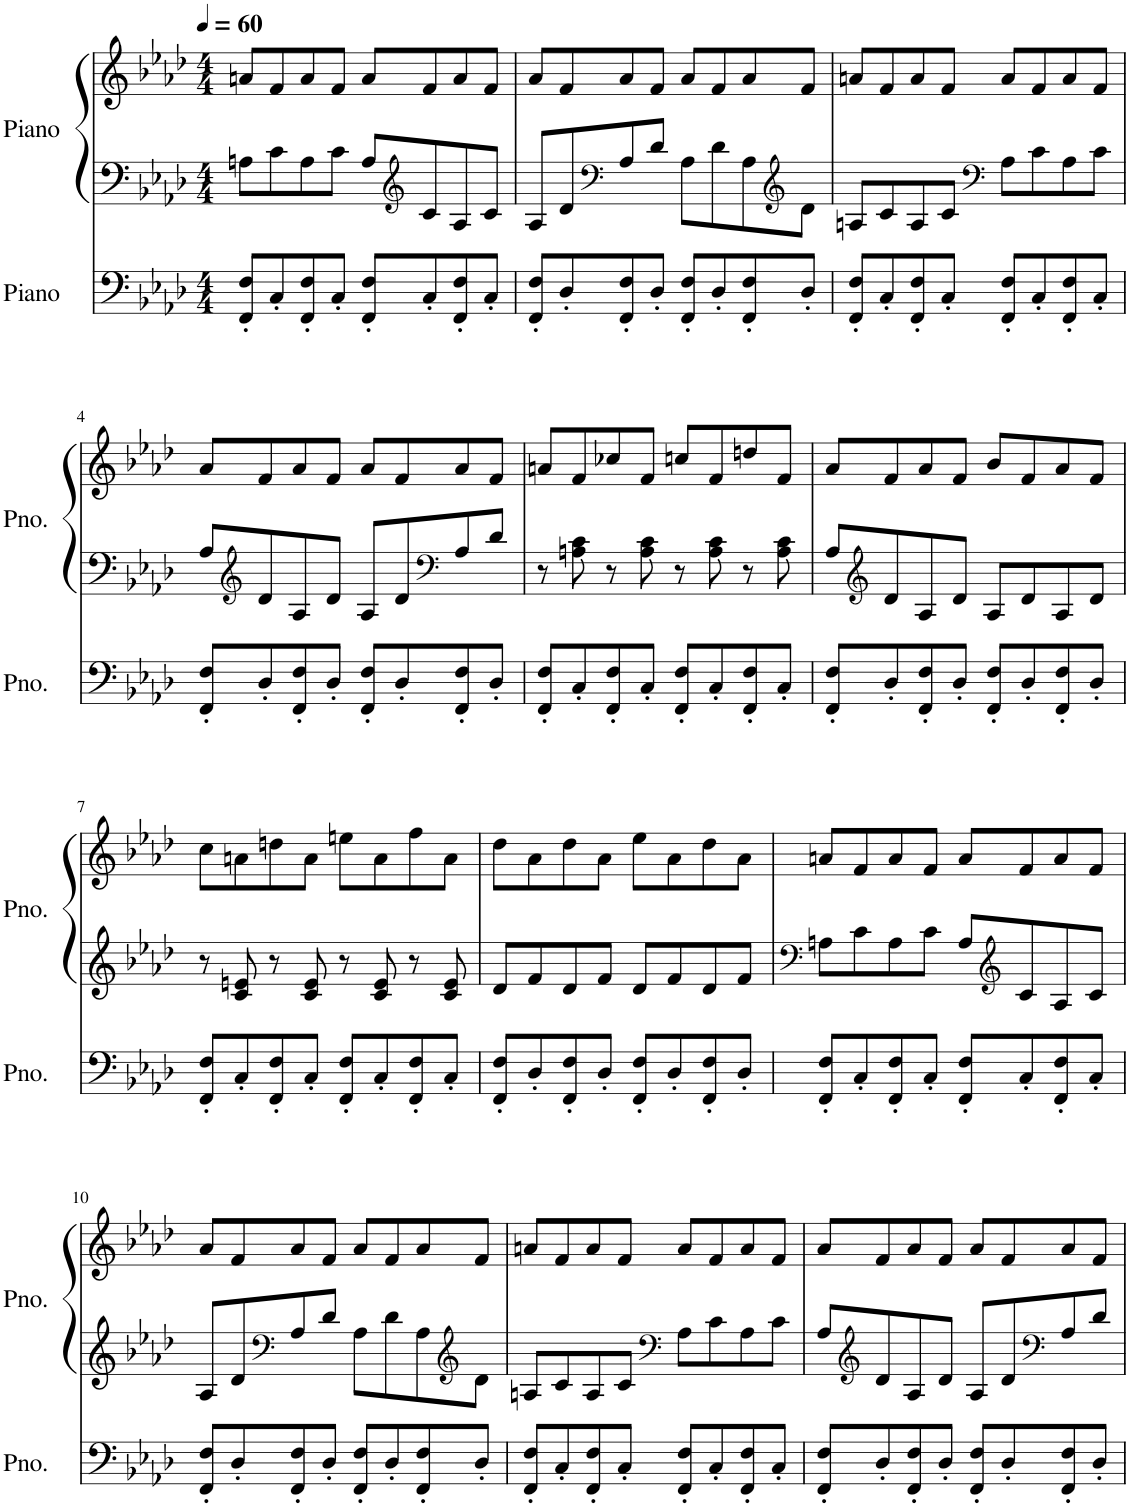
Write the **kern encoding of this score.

**kern	**kern	**kern
*part2	*part1	*part1
*staff3	*staff2	*staff1
*I"Piano	*I"Piano	*
*I'Pno.	*I'Pno.	*
*clefF4	*clefF4	*clefG2
*k[b-e-a-d-]	*k[b-e-a-d-]	*k[b-e-a-d-]
*M4/4	*M4/4	*M4/4
*MM60	*MM60	*MM60
=1	=1	=1
8FF/' 8F/'L	8An\L	8an/L
8C'/	8c\	8f/
8FF/' 8F/'	8A\	8a/
8C'/J	8c\J	8f/J
8FF/' 8F/'L	8A/L	8a/L
*	*clefG2	*
8C'/	8c/	8f/
8FF/' 8F/'	8A/	8a/
8C'/J	8c/J	8f/J
=2	=2	=2
8FF/' 8F/'L	8A-/L	8a-/L
8D-'/	8d-/	8f/
*	*clefF4	*
8FF/' 8F/'	8A-/	8a-/
8D-'/J	8d-/J	8f/J
8FF/' 8F/'L	8A-\L	8a-/L
8D-'/	8d-\	8f/
8FF/' 8F/'	8A-\	8a-/
*	*clefG2	*
8D-'/J	8d-\J	8f/J
=3	=3	=3
8FF/' 8F/'L	8An/L	8an/L
8C'/	8c/	8f/
8FF/' 8F/'	8A/	8a/
8C'/J	8c/J	8f/J
*	*clefF4	*
8FF/' 8F/'L	8A\L	8a/L
8C'/	8c\	8f/
8FF/' 8F/'	8A\	8a/
8C'/J	8c\J	8f/J
!!LO:LB:g=z
=4	=4	=4
8FF/' 8F/'L	8A-/L	8a-/L
*	*clefG2	*
8D-'/	8d-/	8f/
8FF/' 8F/'	8A-/	8a-/
8D-'/J	8d-/J	8f/J
8FF/' 8F/'L	8A-/L	8a-/L
8D-'/	8d-/	8f/
*	*clefF4	*
8FF/' 8F/'	8A-/	8a-/
8D-'/J	8d-/J	8f/J
=5	=5	=5
8FF/' 8F/'L	8r	8an/L
8C'/	8An\ 8c\	8f/
8FF/' 8F/'	8r	8cc-X/
8C'/J	8A\ 8c\	8f/J
8FF/' 8F/'L	8r	8ccn/L
8C'/	8A\ 8c\	8f/
8FF/' 8F/'	8r	8ddn/
8C'/J	8A\ 8c\	8f/J
=6	=6	=6
8FF/' 8F/'L	8A-/L	8a-/L
*	*clefG2	*
8D-'/	8d-/	8f/
8FF/' 8F/'	8A-/	8a-/
8D-'/J	8d-/J	8f/J
8FF/' 8F/'L	8A-/L	8b-/L
8D-'/	8d-/	8f/
8FF/' 8F/'	8A-/	8a-/
8D-'/J	8d-/J	8f/J
!!LO:LB:g=z
=7	=7	=7
8FF/' 8F/'L	8r	8cc\L
8C'/	8c/ 8en/	8an\
8FF/' 8F/'	8r	8ddn\
8C'/J	8c/ 8e/	8a\J
8FF/' 8F/'L	8r	8een\L
8C'/	8c/ 8e/	8a\
8FF/' 8F/'	8r	8ff\
8C'/J	8c/ 8e/	8a\J
=8	=8	=8
8FF/' 8F/'L	8d-/L	8dd-\L
8D-'/	8f/	8a-\
8FF/' 8F/'	8d-/	8dd-\
8D-'/J	8f/J	8a-\J
8FF/' 8F/'L	8d-/L	8ee-\L
8D-'/	8f/	8a-\
8FF/' 8F/'	8d-/	8dd-\
8D-'/J	8f/J	8a-\J
=9	=9	=9
*	*clefF4	*
8FF/' 8F/'L	8An\L	8an/L
8C'/	8c\	8f/
8FF/' 8F/'	8A\	8a/
8C'/J	8c\J	8f/J
8FF/' 8F/'L	8A/L	8a/L
*	*clefG2	*
8C'/	8c/	8f/
8FF/' 8F/'	8A/	8a/
8C'/J	8c/J	8f/J
!!LO:LB:g=z
=10	=10	=10
8FF/' 8F/'L	8A-/L	8a-/L
8D-'/	8d-/	8f/
*	*clefF4	*
8FF/' 8F/'	8A-/	8a-/
8D-'/J	8d-/J	8f/J
8FF/' 8F/'L	8A-\L	8a-/L
8D-'/	8d-\	8f/
8FF/' 8F/'	8A-\	8a-/
*	*clefG2	*
8D-'/J	8d-\J	8f/J
=11	=11	=11
8FF/' 8F/'L	8An/L	8an/L
8C'/	8c/	8f/
8FF/' 8F/'	8A/	8a/
8C'/J	8c/J	8f/J
*	*clefF4	*
8FF/' 8F/'L	8A\L	8a/L
8C'/	8c\	8f/
8FF/' 8F/'	8A\	8a/
8C'/J	8c\J	8f/J
=12	=12	=12
8FF/' 8F/'L	8A-/L	8a-/L
*	*clefG2	*
8D-'/	8d-/	8f/
8FF/' 8F/'	8A-/	8a-/
8D-'/J	8d-/J	8f/J
8FF/' 8F/'L	8A-/L	8a-/L
8D-'/	8d-/	8f/
*	*clefF4	*
8FF/' 8F/'	8A-/	8a-/
8D-'/J	8d-/J	8f/J
=	=	=
*-	*-	*-
